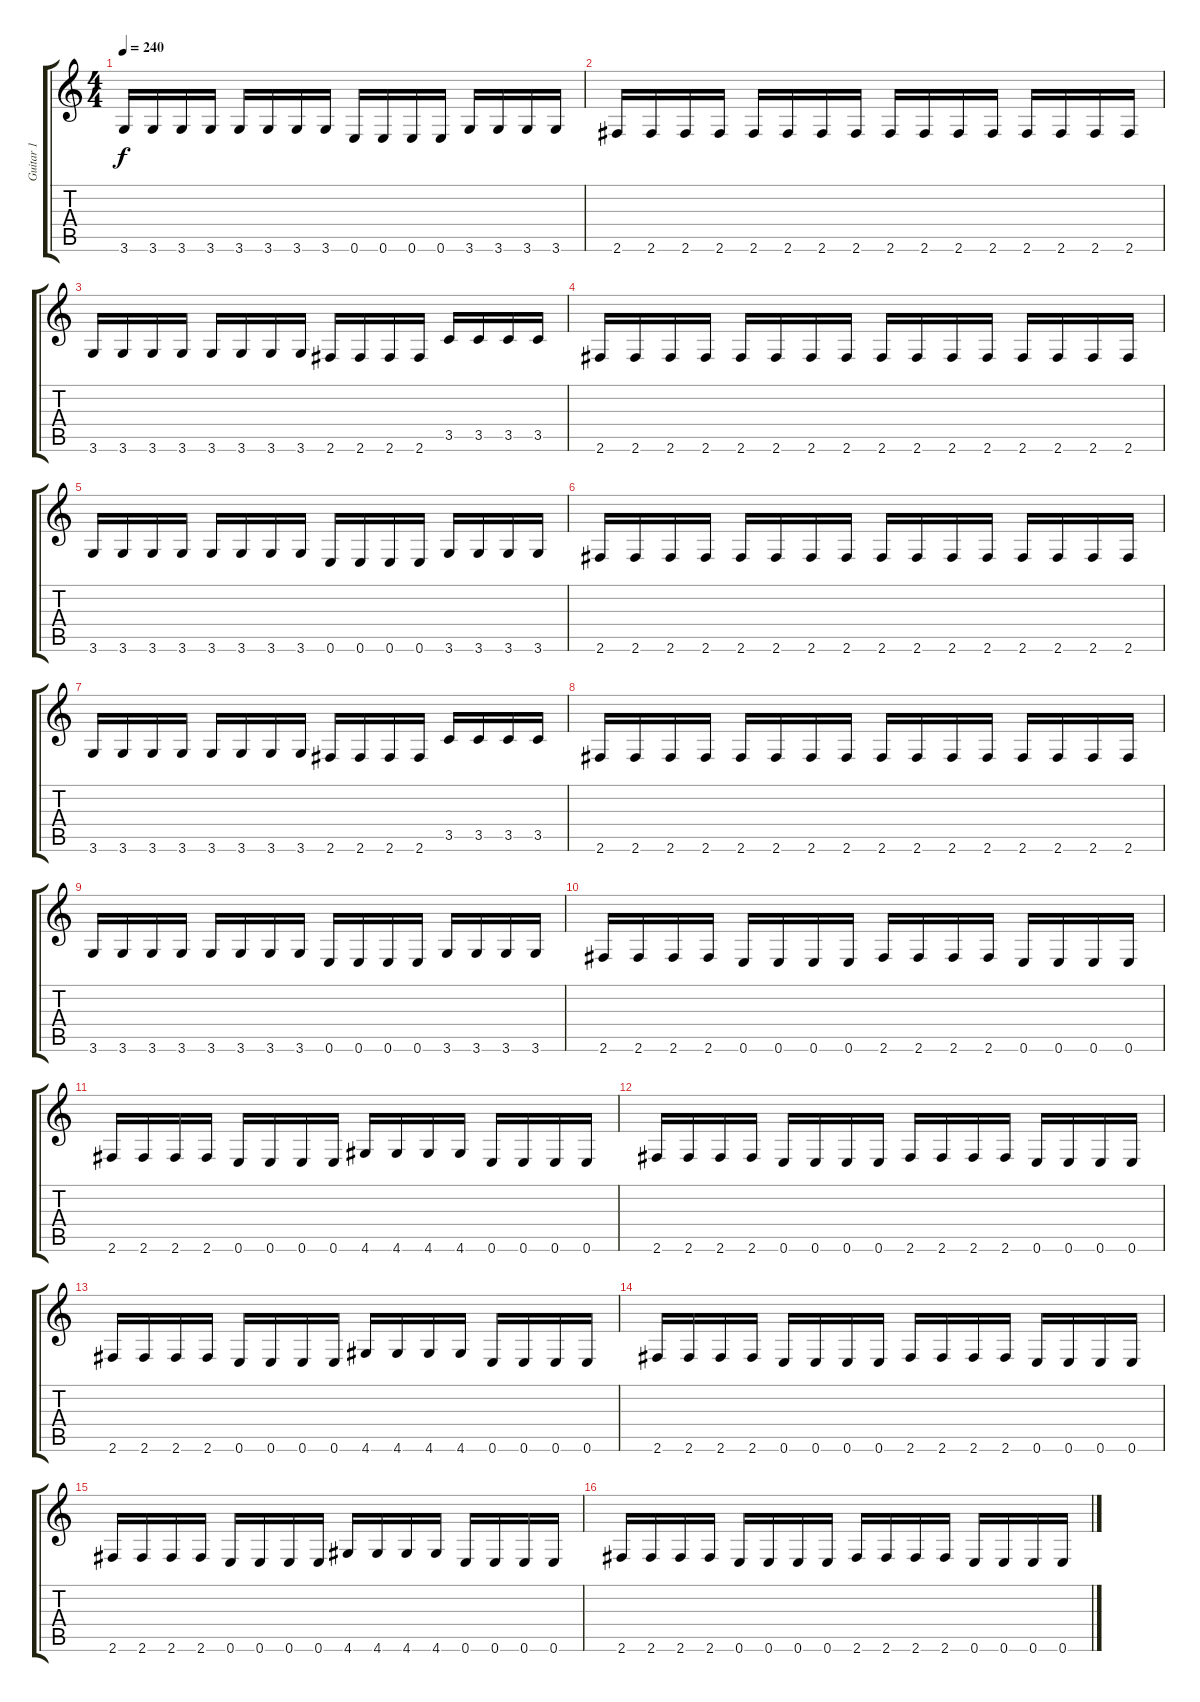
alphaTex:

\track ("Guitar 1" "Guitar 1") {instrument distortionguitar}
\staff {score tabs}
\tuning (E4 B3 G3 D3 A2 E2) {hide}
\ts (4 4)
\tempo 240
\clef g2
\ks c
3.6.16{dy f} 3.6.16 3.6.16 3.6.16 3.6.16 3.6.16 3.6.16 3.6.16 0.6.16 0.6.16 0.6.16 0.6.16 3.6.16 3.6.16 3.6.16 3.6.16 |
2.6.16 2.6.16 2.6.16 2.6.16 2.6.16 2.6.16 2.6.16 2.6.16 2.6.16 2.6.16 2.6.16 2.6.16 2.6.16 2.6.16 2.6.16 2.6.16 |
3.6.16 3.6.16 3.6.16 3.6.16 3.6.16 3.6.16 3.6.16 3.6.16 2.6.16 2.6.16 2.6.16 2.6.16 3.5.16 3.5.16 3.5.16 3.5.16 |
2.6.16 2.6.16 2.6.16 2.6.16 2.6.16 2.6.16 2.6.16 2.6.16 2.6.16 2.6.16 2.6.16 2.6.16 2.6.16 2.6.16 2.6.16 2.6.16 |
3.6.16 3.6.16 3.6.16 3.6.16 3.6.16 3.6.16 3.6.16 3.6.16 0.6.16 0.6.16 0.6.16 0.6.16 3.6.16 3.6.16 3.6.16 3.6.16 |
2.6.16 2.6.16 2.6.16 2.6.16 2.6.16 2.6.16 2.6.16 2.6.16 2.6.16 2.6.16 2.6.16 2.6.16 2.6.16 2.6.16 2.6.16 2.6.16 |
3.6.16 3.6.16 3.6.16 3.6.16 3.6.16 3.6.16 3.6.16 3.6.16 2.6.16 2.6.16 2.6.16 2.6.16 3.5.16 3.5.16 3.5.16 3.5.16 |
2.6.16 2.6.16 2.6.16 2.6.16 2.6.16 2.6.16 2.6.16 2.6.16 2.6.16 2.6.16 2.6.16 2.6.16 2.6.16 2.6.16 2.6.16 2.6.16 |
3.6.16 3.6.16 3.6.16 3.6.16 3.6.16 3.6.16 3.6.16 3.6.16 0.6.16 0.6.16 0.6.16 0.6.16 3.6.16 3.6.16 3.6.16 3.6.16 |
2.6.16 2.6.16 2.6.16 2.6.16 0.6.16 0.6.16 0.6.16 0.6.16 2.6.16 2.6.16 2.6.16 2.6.16 0.6.16 0.6.16 0.6.16 0.6.16 |
2.6.16 2.6.16 2.6.16 2.6.16 0.6.16 0.6.16 0.6.16 0.6.16 4.6.16 4.6.16 4.6.16 4.6.16 0.6.16 0.6.16 0.6.16 0.6.16 |
2.6.16 2.6.16 2.6.16 2.6.16 0.6.16 0.6.16 0.6.16 0.6.16 2.6.16 2.6.16 2.6.16 2.6.16 0.6.16 0.6.16 0.6.16 0.6.16 |
2.6.16 2.6.16 2.6.16 2.6.16 0.6.16 0.6.16 0.6.16 0.6.16 4.6.16 4.6.16 4.6.16 4.6.16 0.6.16 0.6.16 0.6.16 0.6.16 |
2.6.16 2.6.16 2.6.16 2.6.16 0.6.16 0.6.16 0.6.16 0.6.16 2.6.16 2.6.16 2.6.16 2.6.16 0.6.16 0.6.16 0.6.16 0.6.16 |
2.6.16 2.6.16 2.6.16 2.6.16 0.6.16 0.6.16 0.6.16 0.6.16 4.6.16 4.6.16 4.6.16 4.6.16 0.6.16 0.6.16 0.6.16 0.6.16 |
2.6.16 2.6.16 2.6.16 2.6.16 0.6.16 0.6.16 0.6.16 0.6.16 2.6.16 2.6.16 2.6.16 2.6.16 0.6.16 0.6.16 0.6.16 0.6.16
